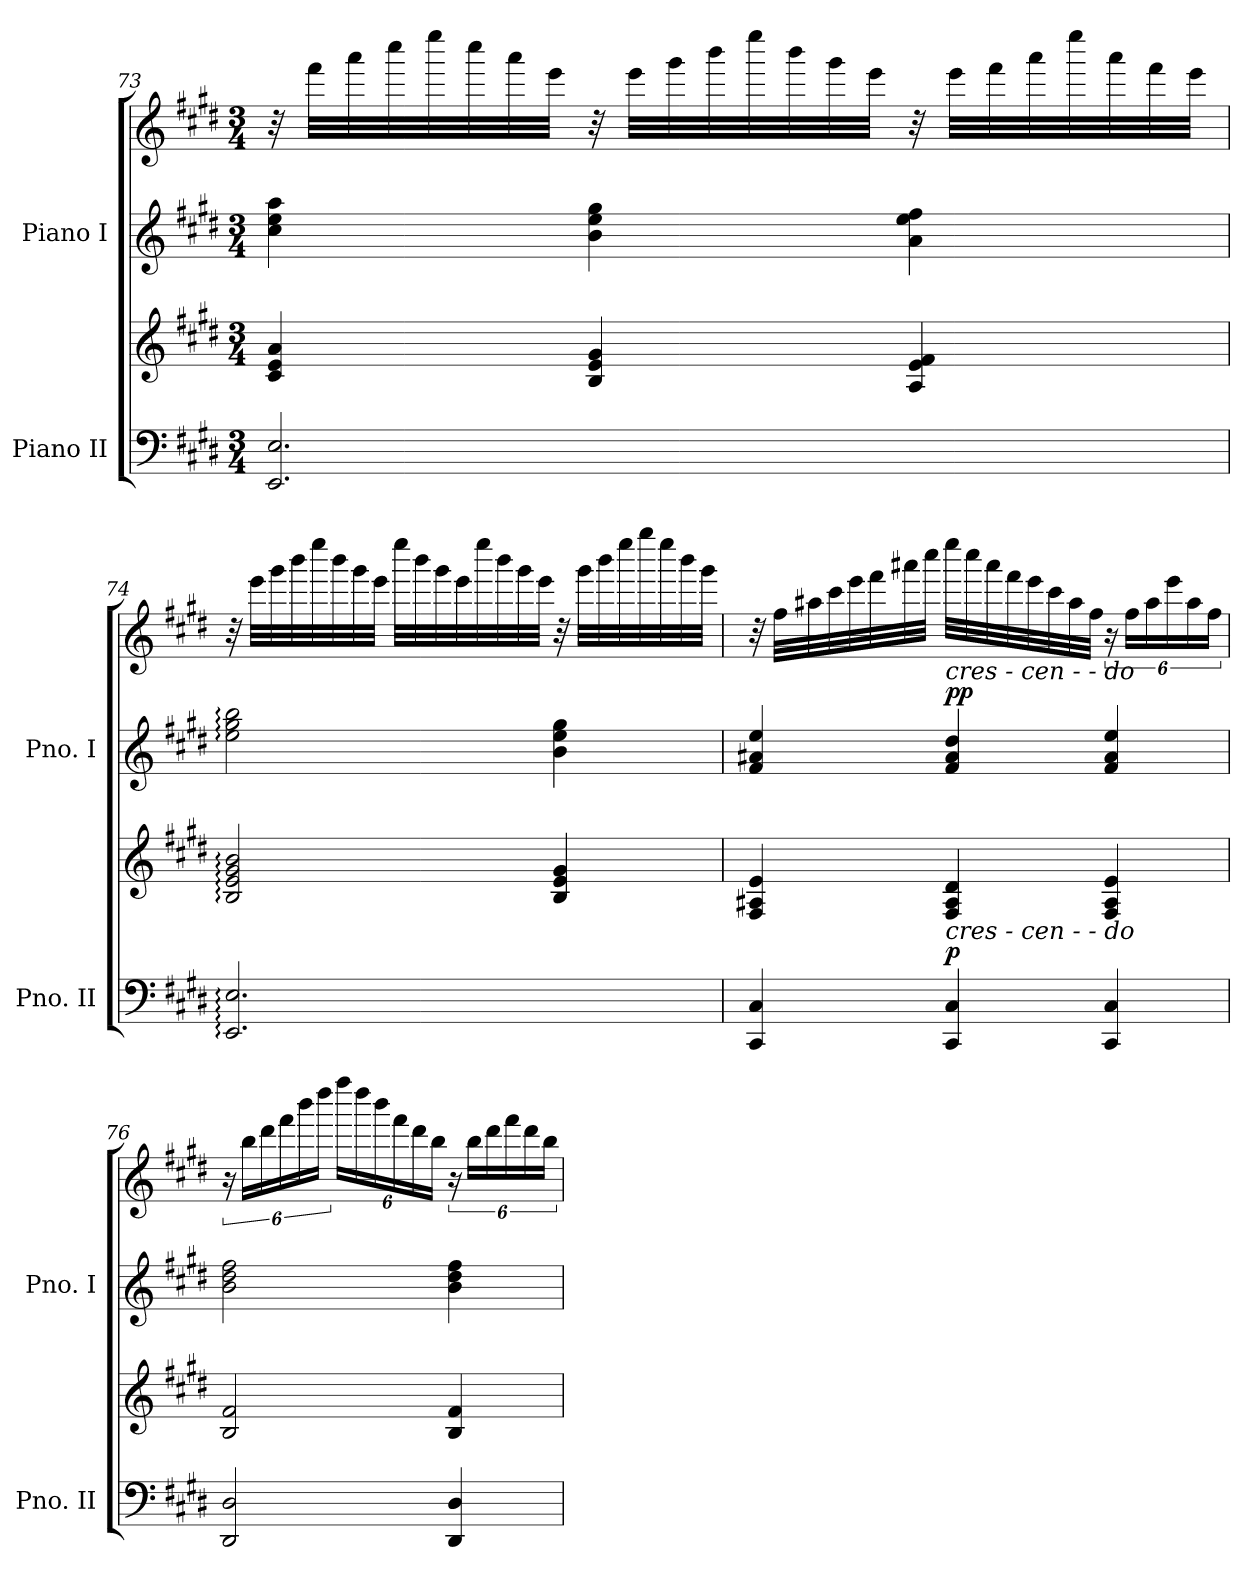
**kern	**kern	**dynam	**kern	**kern	**dynam
*part2	*part2	*part2	*part1	*part1	*part1
*staff4	*staff3	*staff3/4	*staff2	*staff1	*staff1/2
*I"Piano II	*	*	*I"Piano I	*	*
*I'Pno. II	*	*	*I'Pno. I	*	*
!!LO:LB:g=z
*clefF4	*clefG2	*	*clefG2	*clefG2	*
*k[f#c#g#d#]	*k[f#c#g#d#]	*	*k[f#c#g#d#]	*k[f#c#g#d#]	*
*M3/4	*M3/4	*	*M3/4	*M3/4	*
=73	=73	=73	=73	=73	=73
2.EE/ 2.E/	4c#/ 4e/ 4a/	.	4cc#\ 4ee\ 4aa\	32r	.
.	.	.	.	32fff#\LLL	.
.	.	.	.	32aaa\	.
.	.	.	.	32cccc#\	.
.	.	.	.	32eeee\	.
.	.	.	.	32cccc#\	.
.	.	.	.	32aaa\	.
.	.	.	.	32eee\JJJ	.
.	4B/ 4e/ 4g#/	.	4b\ 4ee\ 4gg#\	32r	.
.	.	.	.	32eee\LLL	.
.	.	.	.	32ggg#\	.
.	.	.	.	32bbb\	.
.	.	.	.	32eeee\	.
.	.	.	.	32bbb\	.
.	.	.	.	32ggg#\	.
.	.	.	.	32eee\JJJ	.
.	4A/ 4e/ 4f#/	.	4a\ 4ee\ 4ff#\	32r	.
.	.	.	.	32eee\LLL	.
.	.	.	.	32fff#\	.
.	.	.	.	32aaa\	.
.	.	.	.	32eeee\	.
.	.	.	.	32aaa\	.
.	.	.	.	32fff#\	.
.	.	.	.	32eee\JJJ	.
=74	=74	=74	=74	=74	=74
2.EE/: 2.E/:	2B/: 2e/: 2g#/: 2b/:	.	2ee\: 2gg#\: 2bb\:	32r	.
.	.	.	.	32eee\LLL	.
.	.	.	.	32ggg#\	.
.	.	.	.	32bbb\	.
.	.	.	.	32eeee\	.
.	.	.	.	32bbb\	.
.	.	.	.	32ggg#\	.
.	.	.	.	32eee\JJJ	.
.	.	.	.	32eeee\LLL	.
.	.	.	.	32bbb\	.
.	.	.	.	32ggg#\	.
.	.	.	.	32eee\	.
.	.	.	.	32eeee\	.
.	.	.	.	32bbb\	.
.	.	.	.	32ggg#\	.
.	.	.	.	32eee\JJJ	.
.	4B/ 4e/ 4g#/	.	4b\ 4ee\ 4gg#\	32r	.
.	.	.	.	32ggg#\LLL	.
.	.	.	.	32bbb\	.
.	.	.	.	32eeee\	.
.	.	.	.	32gggg#\	.
.	.	.	.	32eeee\	.
.	.	.	.	32bbb\	.
.	.	.	.	32ggg#\JJJ	.
!!LO:LB:g=z
=75	=75	=75	=75	=75	=75
4CC#/ 4C#/	4F#/ 4A#X/ 4e/	.	4f#/ 4a#X/ 4ee/	32r	.
.	.	.	.	32ff#\LLL	.
.	.	.	.	32aa#X\	.
.	.	.	.	32ccc#\	.
.	.	.	.	32eee\	.
.	.	.	.	32fff#\	.
.	.	.	.	32aaa#X\	.
.	.	.	.	32cccc#\JJJ	.
!	!	!	!LO:TX:a:i:t=cres - cen - - do	!	!
!LO:TX:a:i:t=cres - cen - - do	!	!	!	!	!
!	!	!LO:DY:a=2	!	!	!LO:DY:a=2
!	!	!	!	!	!LO:DY:n=1:a
4CC#/ 4C#/	4F#/ 4A#/ 4d#/	p	4f#/ 4a#/ 4dd#/	32eeee\LLL	p p
.	.	.	.	32cccc#\	.
.	.	.	.	32aaa#\	.
.	.	.	.	32fff#\	.
.	.	.	.	32eee\	.
.	.	.	.	32ccc#\	.
.	.	.	.	32aa#\	.
.	.	.	.	32ff#\JJJ	.
4CC#/ 4C#/	4F#/ 4A#/ 4e/	.	4f#/ 4a#/ 4ee/	24r	.
.	.	.	.	24ff#\LL	.
.	.	.	.	24aa#\	.
*	*	*	*	*Xbrackettup	*
.	.	.	.	24eee\	.
.	.	.	.	24aa#\	.
.	.	.	.	24ff#\JJ	.
=76	=76	=76	=76	=76	=76
*	*	*	*	*brackettup	*
2DD#/ 2D#/	2B/ 2f#/	.	2b\ 2dd#\ 2ff#\	24r	.
.	.	.	.	24bb\LL	.
.	.	.	.	24ddd#\	.
*	*	*	*	*Xbrackettup	*
.	.	.	.	24fff#\	.
.	.	.	.	24bbb\	.
.	.	.	.	24dddd#\JJ	.
.	.	.	.	24ffff#\LL	.
.	.	.	.	24dddd#\	.
.	.	.	.	24bbb\	.
.	.	.	.	24fff#\	.
.	.	.	.	24ddd#\	.
.	.	.	.	24bb\JJ	.
*	*	*	*	*brackettup	*
4DD#/ 4D#/	4B/ 4f#/	.	4b\ 4dd#\ 4ff#\	24r	.
.	.	.	.	24bb\LL	.
.	.	.	.	24ddd#\	.
*	*	*	*	*Xbrackettup	*
.	.	.	.	24fff#\	.
.	.	.	.	24ddd#\	.
.	.	.	.	24bb\JJ	.
=	=	=	=	=	=
*-	*-	*-	*-	*-	*-
